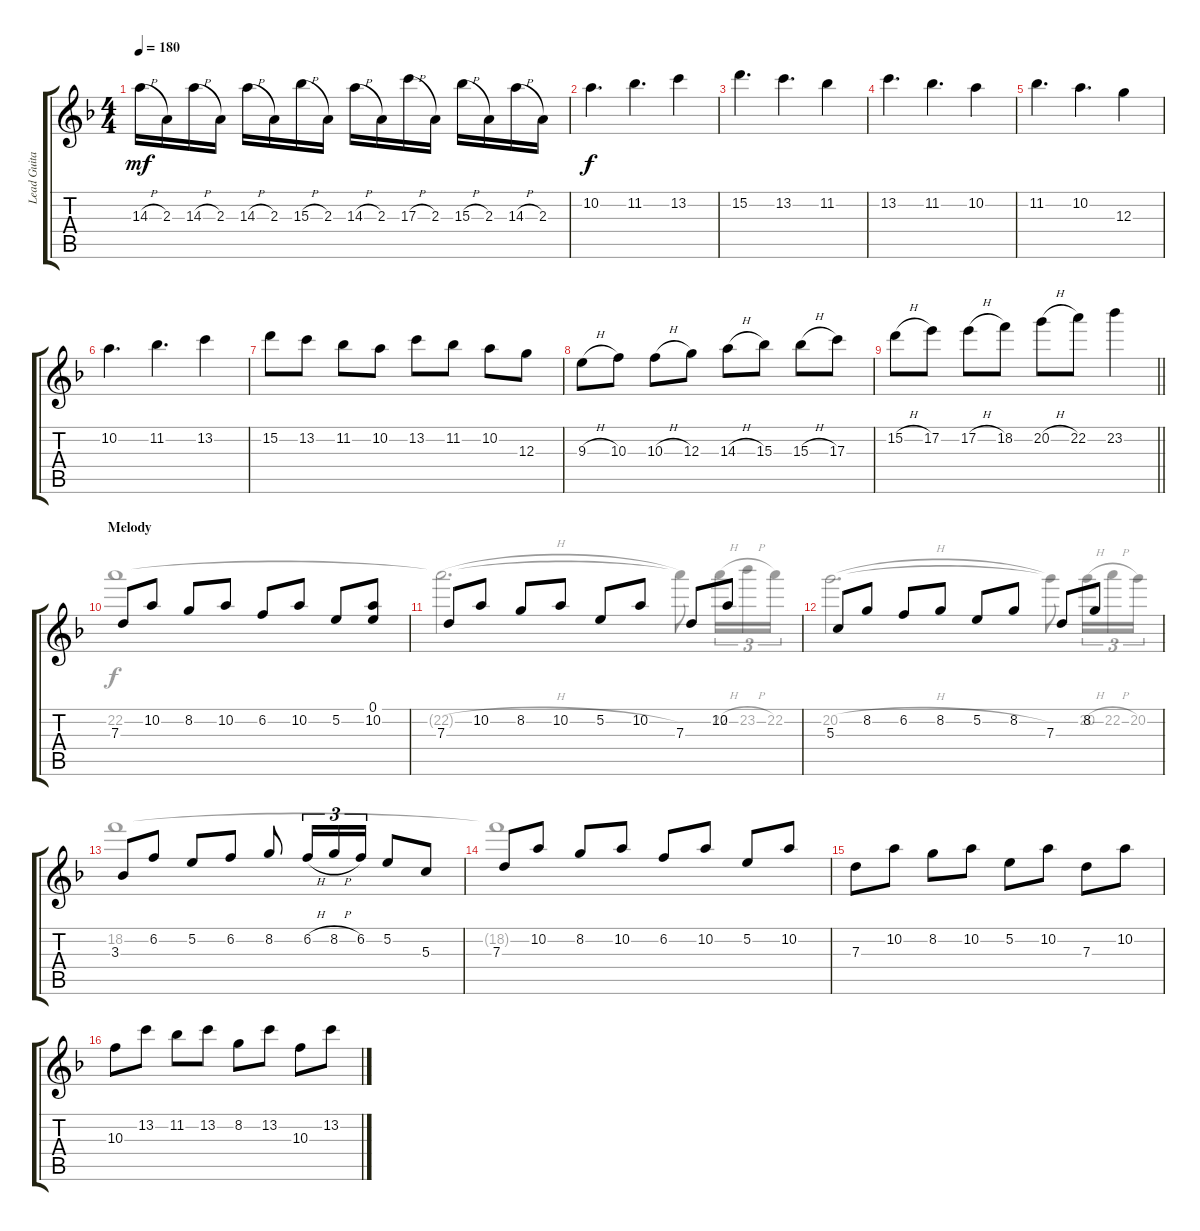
\track ("Lead Guitar" "Lead Guita") {instrument distortionguitar}
\staff {score tabs}
\tuning (E4 B3 G3 D3 A2 E2) {hide}
\voice
\ts (4 4)
\tempo 180
\clef g2
\ks dminor
14.3{h}.16{dy mf} 2.3.16 14.3{h}.16 2.3.16 14.3{h}.16 2.3.16 15.3{h}.16 2.3.16 14.3{h}.16 2.3.16 17.3{h}.16 2.3.16 15.3{h}.16 2.3.16 14.3{h}.16 2.3.16 |
10.2.4{d dy f} 11.2.4{d} 13.2.4 |
15.2.4{d} 13.2.4{d} 11.2.4 |
13.2.4{d} 11.2.4{d} 10.2.4 |
11.2.4{d} 10.2.4{d} 12.3.4 |
10.2.4{d} 11.2.4{d} 13.2.4 |
15.2.8 13.2.8 11.2.8 10.2.8 13.2.8 11.2.8 10.2.8 12.3.8 |
9.3{h}.8 10.3.8 10.3{h}.8 12.3.8 14.3{h}.8 15.3.8 15.3{h}.8 17.3.8 |
\barLineRight lightlight
15.2{h}.8 17.2.8 17.2{h}.8 18.2.8 20.2{h}.8 22.2.8 23.2.4 |
\section ("" "Melody")
7.3.8 10.2.8 8.2.8 10.2.8 6.2.8 10.2.8 5.2.8 (0.1 10.2).8 |
7.3.8 10.2.8 8.2.8 10.2.8 5.2.8 10.2.8 7.3.8 10.2.8 |
5.3.8 8.2.8 6.2.8 8.2.8 5.2.8 8.2.8 7.3.8 8.2.8 |
3.3.8 6.2.8 5.2.8 6.2.8 8.2.8 6.2{h}.16{tu (3 2)} 8.2{h}.16{tu (3 2)} 6.2.16{tu (3 2)} 5.2.8 5.3.8 |
7.3.8 10.2.8 8.2.8 10.2.8 6.2.8 10.2.8 5.2.8 10.2.8 |
7.3.8 10.2.8 8.2.8 10.2.8 5.2.8 10.2.8 7.3.8 10.2.8 |
10.3.8 13.2.8 11.2.8 13.2.8 8.2.8 13.2.8 10.3.8 13.2.8
\voice
\clef g2
\ottava regular
\simile none
\ks dminor
|
|
|
|
|
|
|
|
\barLineRight lightlight
|
22.2.1 |
22.2{h t}.2{d} 22.2{t}.8 22.2{h}.16{tu (3 2)} 23.2{h}.16{tu (3 2)} 22.2.16{tu (3 2)} |
20.2{h}.2{d} 20.2{t}.8 20.2{h}.16{tu (3 2)} 22.2{h}.16{tu (3 2)} 20.2.16{tu (3 2)} |
18.2.1 |
18.2{t}.1 |
|
